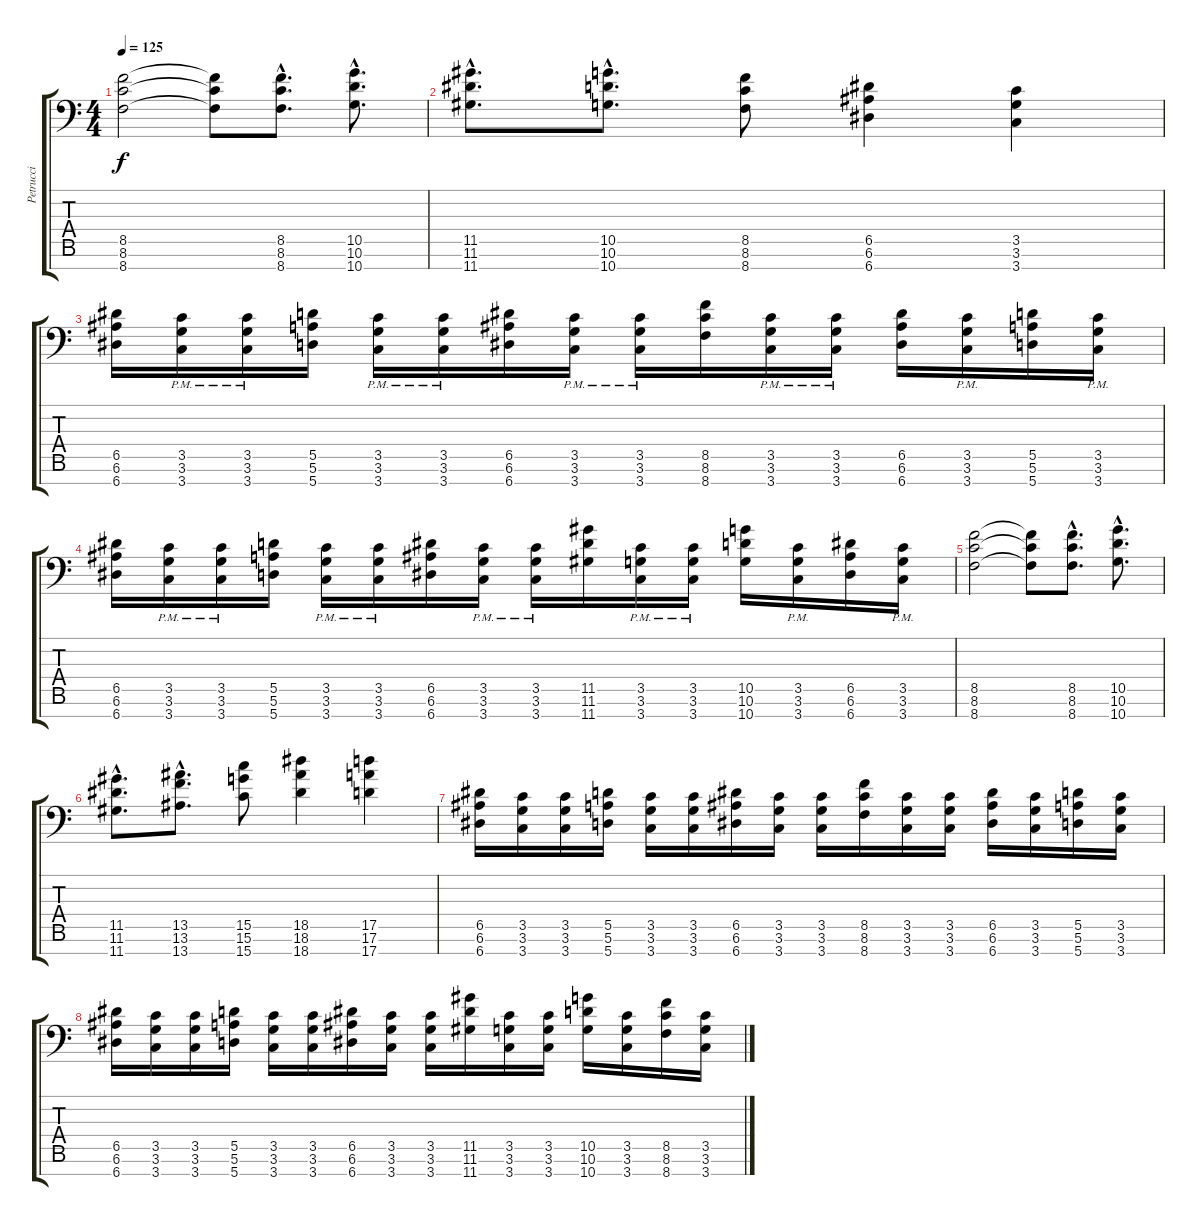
\track ("Petrucci" "Petrucci") {instrument distortionguitar}
\staff {score tabs}
\tuning (E4 B3 G3 D3 A2 E2 A1) {hide}
\ts (4 4)
\tempo 125
\clef f4
\ks c
(8.5 8.6 8.7).2{dy f} (8.5{t} 8.6{t} 8.7{t}).8 (8.5{hac} 8.6{hac} 8.7{hac}).8{d} (10.5{hac} 10.6{hac} 10.7{hac}).8{d} |
(11.5{hac} 11.6{hac} 11.7{hac}).8{d} (10.5{hac} 10.6{hac} 10.7{hac}).8{d} (8.5 8.6 8.7).8 (6.5 6.6 6.7).4 (3.5 3.6 3.7).4 |
(6.5 6.6 6.7).16 (3.5{pm} 3.6{pm} 3.7{pm}).16 (3.5{pm} 3.6{pm} 3.7{pm}).16 (5.5 5.6 5.7).16 (3.5{pm} 3.6{pm} 3.7{pm}).16 (3.5{pm} 3.6{pm} 3.7{pm}).16 (6.5 6.6 6.7).16 (3.5{pm} 3.6{pm} 3.7{pm}).16 (3.5{pm} 3.6{pm} 3.7{pm}).16 (8.5 8.6 8.7).16 (3.5{pm} 3.6{pm} 3.7{pm}).16 (3.5{pm} 3.6{pm} 3.7{pm}).16 (6.5 6.6 6.7).16 (3.5{pm} 3.6{pm} 3.7{pm}).16 (5.5 5.6 5.7).16 (3.5{pm} 3.6{pm} 3.7{pm}).16 |
(6.5 6.6 6.7).16 (3.5{pm} 3.6{pm} 3.7{pm}).16 (3.5{pm} 3.6{pm} 3.7{pm}).16 (5.5 5.6 5.7).16 (3.5{pm} 3.6{pm} 3.7{pm}).16 (3.5{pm} 3.6{pm} 3.7{pm}).16 (6.5 6.6 6.7).16 (3.5{pm} 3.6{pm} 3.7{pm}).16 (3.5{pm} 3.6{pm} 3.7{pm}).16 (11.5 11.6 11.7).16 (3.5{pm} 3.6{pm} 3.7{pm}).16 (3.5{pm} 3.6{pm} 3.7{pm}).16 (10.5 10.6 10.7).16 (3.5{pm} 3.6{pm} 3.7{pm}).16 (6.5 6.6 6.7).16 (3.5{pm} 3.6{pm} 3.7{pm}).16 |
(8.5 8.6 8.7).2 (8.5{t} 8.6{t} 8.7{t}).8 (8.5{hac} 8.6{hac} 8.7{hac}).8{d} (10.5{hac} 10.6{hac} 10.7{hac}).8{d} |
(11.5{hac} 11.6{hac} 11.7{hac}).8{d} (13.5{hac} 13.6{hac} 13.7{hac}).8{d} (15.5 15.6 15.7).8 (18.5 18.6 18.7).4 (17.5 17.6 17.7).4 |
(6.5 6.6 6.7).16 (3.5 3.6 3.7).16 (3.5 3.6 3.7).16 (5.5 5.6 5.7).16 (3.5 3.6 3.7).16 (3.5 3.6 3.7).16 (6.5 6.6 6.7).16 (3.5 3.6 3.7).16 (3.5 3.6 3.7).16 (8.5 8.6 8.7).16 (3.5 3.6 3.7).16 (3.5 3.6 3.7).16 (6.5 6.6 6.7).16 (3.5 3.6 3.7).16 (5.5 5.6 5.7).16 (3.5 3.6 3.7).16 |
(6.5 6.6 6.7).16 (3.5 3.6 3.7).16 (3.5 3.6 3.7).16 (5.5 5.6 5.7).16 (3.5 3.6 3.7).16 (3.5 3.6 3.7).16 (6.5 6.6 6.7).16 (3.5 3.6 3.7).16 (3.5 3.6 3.7).16 (11.5 11.6 11.7).16 (3.5 3.6 3.7).16 (3.5 3.6 3.7).16 (10.5 10.6 10.7).16 (3.5 3.6 3.7).16 (8.5 8.6 8.7).16 (3.5 3.6 3.7).16
